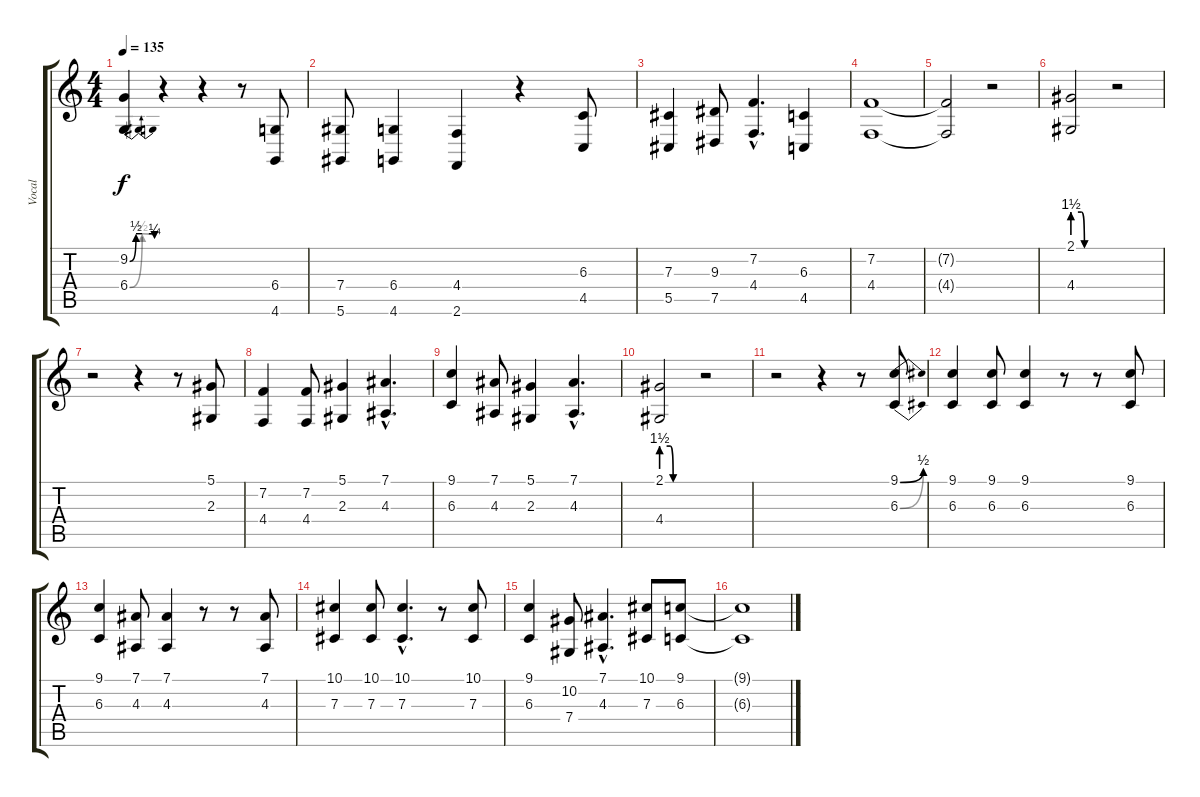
\track ("Vocal" "Vocal") {instrument flute}
\staff {score tabs}
\tuning (Eb4 Bb3 Gb3 Db3 Ab2 Eb2) {hide}
\ts (4 4)
\tempo 135
\clef g2
\ks c
(9.2{be (custom 0 0 15 2 30 2 55 2 60 1)} 6.4{be (bendrelease 0 0 15 2 55 2 60 1)}).4{dy f} r.4 r.4 r.8 (6.4 4.6).8 |
(7.4 5.6).8 (6.4 4.6).4 (4.4 2.6).4 r.4 (6.3 4.5).8 |
(7.3 5.5).4 (9.3 7.5).8 (7.2{hac} 4.4{hac}).4{d} (6.3 4.5).4 |
(7.2 4.4).1 |
(7.2{t} 4.4{t}).2 r.2 |
(2.1{be (custom 0 6 15 6 20 0 30 0 40 0 60 0)} 4.4{be (custom 0 6 15 6 20 0 25 0 40 0 60 0)}).2 r.2 |
r.2 r.4 r.8 (5.1 2.3).8 |
(7.2 4.4).4 (7.2 4.4).8 (5.1 2.3).4 (7.1{hac} 4.3{hac}).4{d} |
(9.1 6.3).4 (7.1 4.3).8 (5.1 2.3).4 (7.1{hac} 4.3{hac}).4{d} |
(2.1{be (custom 0 6 15 6 20 0 30 0 40 0 60 0)} 4.4{be (custom 0 6 15 6 20 0 25 0 40 0 60 0)}).2 r.2 |
r.2 r.4 r.8 (9.1{be (bend 0 0 60 2)} 6.3{be (bend 0 0 60 2)}).8 |
(9.1 6.3).4 (9.1 6.3).8 (9.1 6.3).4 r.8 r.8 (9.1 6.3).8 |
(9.1 6.3).4 (7.1 4.3).8 (7.1 4.3).4 r.8 r.8 (7.1 4.3).8 |
(10.1 7.3).4 (10.1 7.3).8 (10.1{hac} 7.3{hac}).4{d} r.8 (10.1 7.3).8 |
(9.1 6.3).4 (10.2 7.4).8 (7.1{hac} 4.3{hac}).4{d} (10.1 7.3).8 (9.1 6.3).8 |
(9.1{t} 6.3{t}).1
